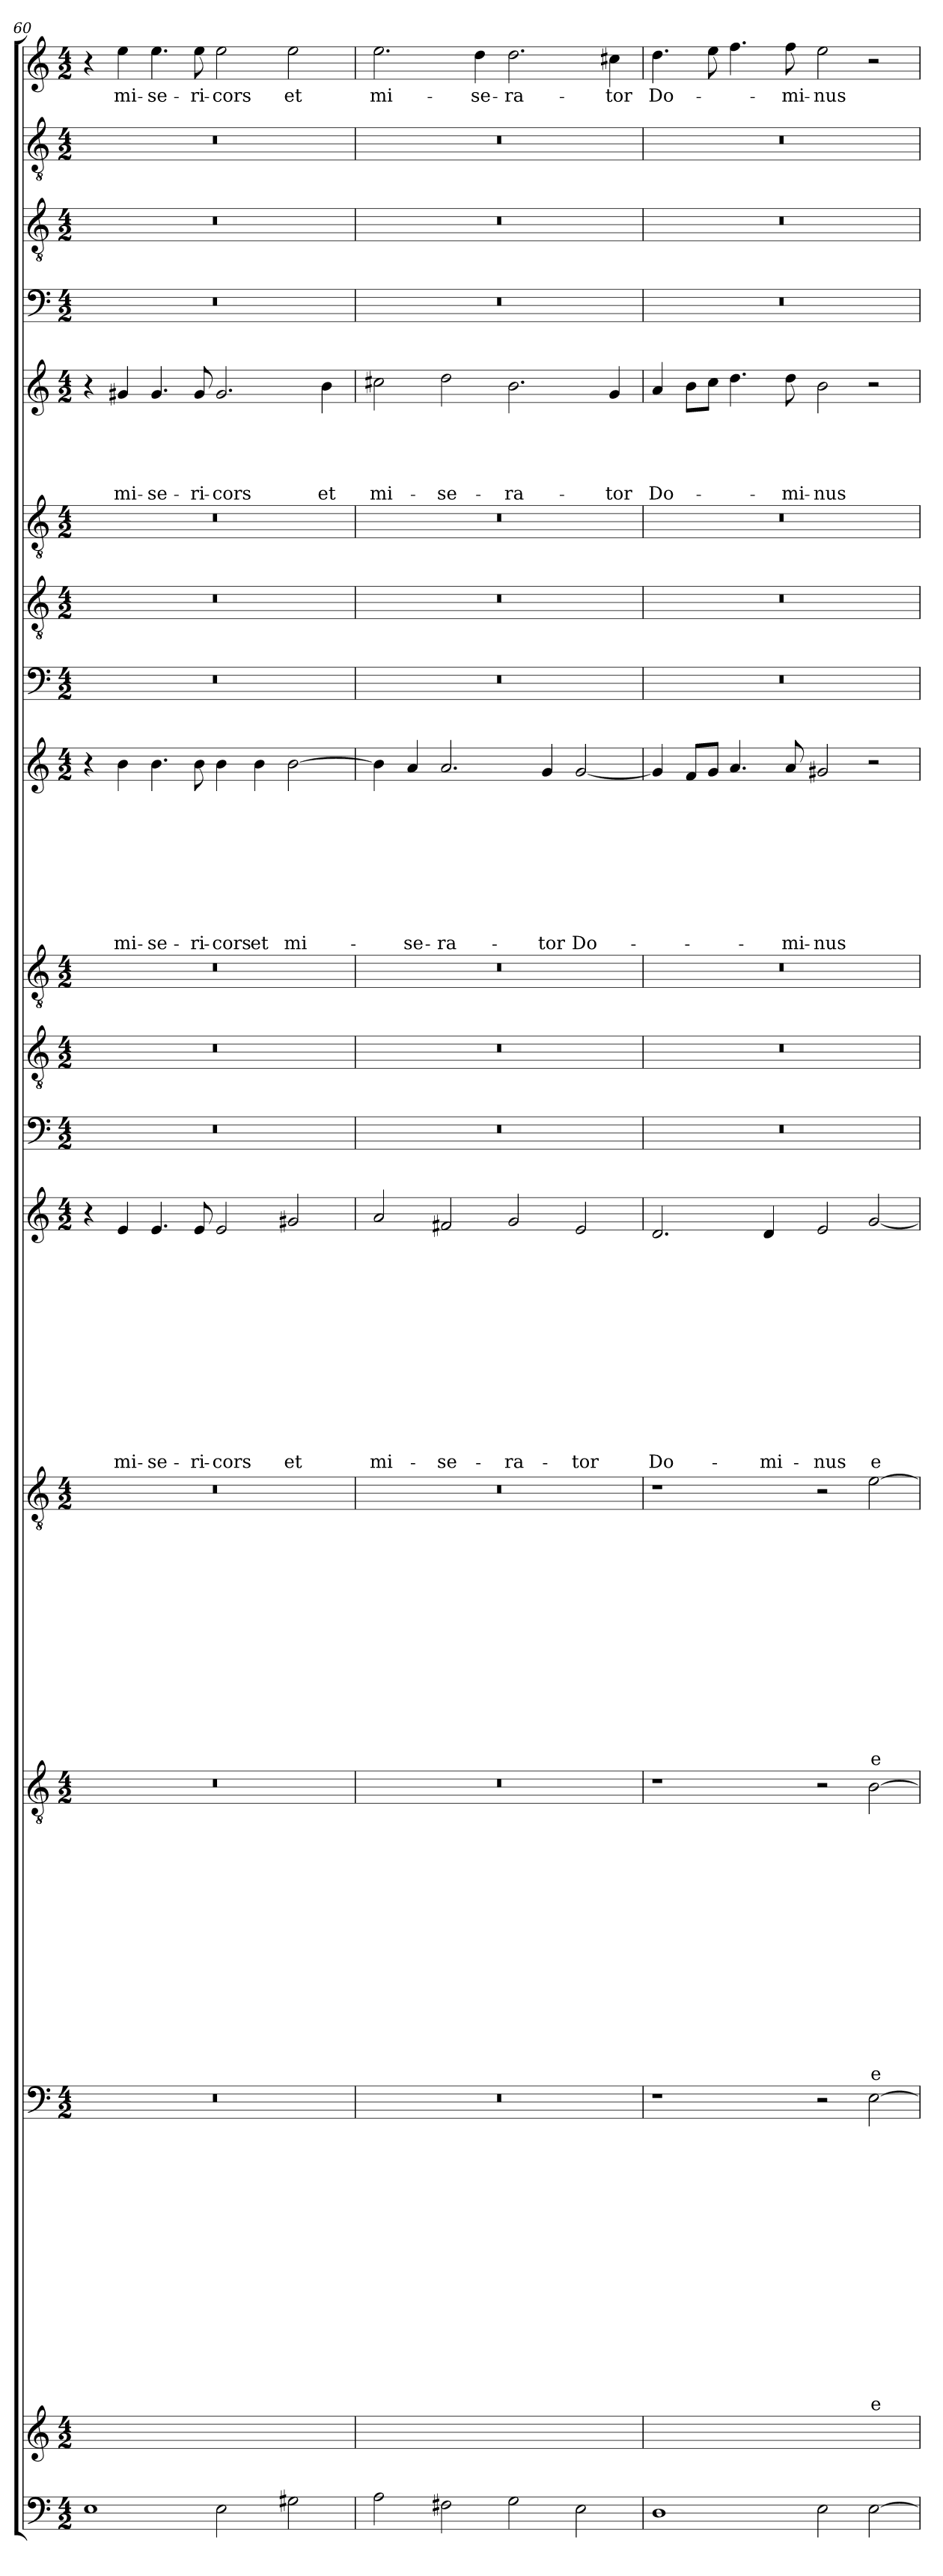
**kern	**kern	**kern	**text	**text	**text	**text	**text	**text	**text	**text	**text	**text	**text	**text	**text	**text	**text	**text	**kern	**text	**text	**text	**text	**text	**text	**text	**text	**text	**text	**text	**text	**text	**text	**text	**kern	**text	**text	**text	**text	**text	**text	**text	**text	**text	**text	**text	**text	**text	**text	**kern	**text	**text	**text	**text	**text	**text	**text	**text	**text	**text	**text	**text	**text	**kern	**kern	**kern	**kern	**text	**text	**text	**text	**text	**text	**text	**text	**text	**kern	**kern	**kern	**kern	**text	**text	**text	**text	**text	**kern	**kern	**kern	**kern	**text
*part18	*part17	*part16	*part16	*part16	*part16	*part16	*part16	*part16	*part16	*part16	*part16	*part16	*part16	*part16	*part16	*part16	*part16	*part16	*part15	*part15	*part15	*part15	*part15	*part15	*part15	*part15	*part15	*part15	*part15	*part15	*part15	*part15	*part15	*part15	*part14	*part14	*part14	*part14	*part14	*part14	*part14	*part14	*part14	*part14	*part14	*part14	*part14	*part14	*part14	*part13	*part13	*part13	*part13	*part13	*part13	*part13	*part13	*part13	*part13	*part13	*part13	*part13	*part13	*part12	*part11	*part10	*part9	*part9	*part9	*part9	*part9	*part9	*part9	*part9	*part9	*part9	*part8	*part7	*part6	*part5	*part5	*part5	*part5	*part5	*part5	*part4	*part3	*part2	*part1	*part1
*staff18	*staff17	*staff16	*staff16	*staff16	*staff16	*staff16	*staff16	*staff16	*staff16	*staff16	*staff16	*staff16	*staff16	*staff16	*staff16	*staff16	*staff16	*staff16	*staff15	*staff15	*staff15	*staff15	*staff15	*staff15	*staff15	*staff15	*staff15	*staff15	*staff15	*staff15	*staff15	*staff15	*staff15	*staff15	*staff14	*staff14	*staff14	*staff14	*staff14	*staff14	*staff14	*staff14	*staff14	*staff14	*staff14	*staff14	*staff14	*staff14	*staff14	*staff13	*staff13	*staff13	*staff13	*staff13	*staff13	*staff13	*staff13	*staff13	*staff13	*staff13	*staff13	*staff13	*staff13	*staff12	*staff11	*staff10	*staff9	*staff9	*staff9	*staff9	*staff9	*staff9	*staff9	*staff9	*staff9	*staff9	*staff8	*staff7	*staff6	*staff5	*staff5	*staff5	*staff5	*staff5	*staff5	*staff4	*staff3	*staff2	*staff1	*staff1
*clefF4	*clefG2	*clefF4	*	*	*	*	*	*	*	*	*	*	*	*	*	*	*	*	*clefGv2	*	*	*	*	*	*	*	*	*	*	*	*	*	*	*	*clefGv2	*	*	*	*	*	*	*	*	*	*	*	*	*	*	*clefG2	*	*	*	*	*	*	*	*	*	*	*	*	*	*clefF4	*clefGv2	*clefGv2	*clefG2	*	*	*	*	*	*	*	*	*	*clefF4	*clefGv2	*clefGv2	*clefG2	*	*	*	*	*	*clefF4	*clefGv2	*clefGv2	*clefG2	*
*k[]	*k[]	*k[]	*	*	*	*	*	*	*	*	*	*	*	*	*	*	*	*	*k[]	*	*	*	*	*	*	*	*	*	*	*	*	*	*	*	*k[]	*	*	*	*	*	*	*	*	*	*	*	*	*	*	*k[]	*	*	*	*	*	*	*	*	*	*	*	*	*	*k[]	*k[]	*k[]	*k[]	*	*	*	*	*	*	*	*	*	*k[]	*k[]	*k[]	*k[]	*	*	*	*	*	*k[]	*k[]	*k[]	*k[]	*
*C:	*C:	*C:	*	*	*	*	*	*	*	*	*	*	*	*	*	*	*	*	*C:	*	*	*	*	*	*	*	*	*	*	*	*	*	*	*	*C:	*	*	*	*	*	*	*	*	*	*	*	*	*	*	*C:	*	*	*	*	*	*	*	*	*	*	*	*	*	*C:	*C:	*C:	*C:	*	*	*	*	*	*	*	*	*	*C:	*C:	*C:	*C:	*	*	*	*	*	*C:	*C:	*C:	*C:	*
*M4/2	*M4/2	*M4/2	*	*	*	*	*	*	*	*	*	*	*	*	*	*	*	*	*M4/2	*	*	*	*	*	*	*	*	*	*	*	*	*	*	*	*M4/2	*	*	*	*	*	*	*	*	*	*	*	*	*	*	*M4/2	*	*	*	*	*	*	*	*	*	*	*	*	*	*M4/2	*M4/2	*M4/2	*M4/2	*	*	*	*	*	*	*	*	*	*M4/2	*M4/2	*M4/2	*M4/2	*	*	*	*	*	*M4/2	*M4/2	*M4/2	*M4/2	*
=60	=60	=60	=60	=60	=60	=60	=60	=60	=60	=60	=60	=60	=60	=60	=60	=60	=60	=60	=60	=60	=60	=60	=60	=60	=60	=60	=60	=60	=60	=60	=60	=60	=60	=60	=60	=60	=60	=60	=60	=60	=60	=60	=60	=60	=60	=60	=60	=60	=60	=60	=60	=60	=60	=60	=60	=60	=60	=60	=60	=60	=60	=60	=60	=60	=60	=60	=60	=60	=60	=60	=60	=60	=60	=60	=60	=60	=60	=60	=60	=60	=60	=60	=60	=60	=60	=60	=60	=60	=60	=60
1E	0ryy	0r	.	.	.	.	.	.	.	.	.	.	.	.	.	.	.	.	0r	.	.	.	.	.	.	.	.	.	.	.	.	.	.	.	0r	.	.	.	.	.	.	.	.	.	.	.	.	.	.	4r	.	.	.	.	.	.	.	.	.	.	.	.	.	0r	0r	0r	4r	.	.	.	.	.	.	.	.	.	0r	0r	0r	4r	.	.	.	.	.	0r	0r	0r	4r	.
!	!	!	!	!	!	!	!	!	!	!	!	!	!	!	!	!	!	!	!	!	!	!	!	!	!	!	!	!	!	!	!	!	!	!	!	!	!	!	!	!	!	!	!	!	!	!	!	!	!	!	!	!	!	!	!	!	!	!	!	!	!	!	!LO:LY:b	!	!	!	!	!	!	!	!	!	!	!	!	!LO:LY:b	!	!	!	!	!	!	!	!	!LO:LY:b	!	!	!	!	!LO:LY:b
.	.	.	.	.	.	.	.	.	.	.	.	.	.	.	.	.	.	.	.	.	.	.	.	.	.	.	.	.	.	.	.	.	.	.	.	.	.	.	.	.	.	.	.	.	.	.	.	.	.	4e/	.	.	.	.	.	.	.	.	.	.	.	.	mi-	.	.	.	4b\	.	.	.	.	.	.	.	.	mi-	.	.	.	4g#X/	.	.	.	.	mi-	.	.	.	4ee\	mi-
!	!	!	!	!	!	!	!	!	!	!	!	!	!	!	!	!	!	!	!	!	!	!	!	!	!	!	!	!	!	!	!	!	!	!	!	!	!	!	!	!	!	!	!	!	!	!	!	!	!	!	!	!	!	!	!	!	!	!	!	!	!	!	!LO:LY:b	!	!	!	!	!	!	!	!	!	!	!	!	!LO:LY:b	!	!	!	!	!	!	!	!	!LO:LY:b	!	!	!	!	!LO:LY:b
.	.	.	.	.	.	.	.	.	.	.	.	.	.	.	.	.	.	.	.	.	.	.	.	.	.	.	.	.	.	.	.	.	.	.	.	.	.	.	.	.	.	.	.	.	.	.	.	.	.	4.e/	.	.	.	.	.	.	.	.	.	.	.	.	-se-	.	.	.	4.b\	.	.	.	.	.	.	.	.	-se-	.	.	.	4.g#/	.	.	.	.	-se-	.	.	.	4.ee\	-se-
!	!	!	!	!	!	!	!	!	!	!	!	!	!	!	!	!	!	!	!	!	!	!	!	!	!	!	!	!	!	!	!	!	!	!	!	!	!	!	!	!	!	!	!	!	!	!	!	!	!	!	!	!	!	!	!	!	!	!	!	!	!	!	!LO:LY:b	!	!	!	!	!	!	!	!	!	!	!	!	!LO:LY:b	!	!	!	!	!	!	!	!	!LO:LY:b	!	!	!	!	!LO:LY:b
.	.	.	.	.	.	.	.	.	.	.	.	.	.	.	.	.	.	.	.	.	.	.	.	.	.	.	.	.	.	.	.	.	.	.	.	.	.	.	.	.	.	.	.	.	.	.	.	.	.	8e/	.	.	.	.	.	.	.	.	.	.	.	.	-ri-	.	.	.	8b\	.	.	.	.	.	.	.	.	-ri-	.	.	.	8g#/	.	.	.	.	-ri-	.	.	.	8ee\	-ri-
!	!	!	!	!	!	!	!	!	!	!	!	!	!	!	!	!	!	!	!	!	!	!	!	!	!	!	!	!	!	!	!	!	!	!	!	!	!	!	!	!	!	!	!	!	!	!	!	!	!	!	!	!	!	!	!	!	!	!	!	!	!	!	!LO:LY:b	!	!	!	!	!	!	!	!	!	!	!	!	!LO:LY:b	!	!	!	!	!	!	!	!	!LO:LY:b	!	!	!	!	!LO:LY:b
2E\	.	.	.	.	.	.	.	.	.	.	.	.	.	.	.	.	.	.	.	.	.	.	.	.	.	.	.	.	.	.	.	.	.	.	.	.	.	.	.	.	.	.	.	.	.	.	.	.	.	2e/	.	.	.	.	.	.	.	.	.	.	.	.	-cors	.	.	.	4b\	.	.	.	.	.	.	.	.	-cors	.	.	.	2.g#/	.	.	.	.	-cors	.	.	.	2ee\	-cors
!	!	!	!	!	!	!	!	!	!	!	!	!	!	!	!	!	!	!	!	!	!	!	!	!	!	!	!	!	!	!	!	!	!	!	!	!	!	!	!	!	!	!	!	!	!	!	!	!	!	!	!	!	!	!	!	!	!	!	!	!	!	!	!	!	!	!	!	!	!	!	!	!	!	!	!	!LO:LY:b	!	!	!	!	!	!	!	!	!	!	!	!	!	!
.	.	.	.	.	.	.	.	.	.	.	.	.	.	.	.	.	.	.	.	.	.	.	.	.	.	.	.	.	.	.	.	.	.	.	.	.	.	.	.	.	.	.	.	.	.	.	.	.	.	.	.	.	.	.	.	.	.	.	.	.	.	.	.	.	.	.	4b\	.	.	.	.	.	.	.	.	et	.	.	.	.	.	.	.	.	.	.	.	.	.	.
!	!	!	!	!	!	!	!	!	!	!	!	!	!	!	!	!	!	!	!	!	!	!	!	!	!	!	!	!	!	!	!	!	!	!	!	!	!	!	!	!	!	!	!	!	!	!	!	!	!	!	!	!	!	!	!	!	!	!	!	!	!	!	!LO:LY:b	!	!	!	!	!	!	!	!	!	!	!	!	!LO:LY:b	!	!	!	!	!	!	!	!	!	!	!	!	!	!LO:LY:b
2G#X\	.	.	.	.	.	.	.	.	.	.	.	.	.	.	.	.	.	.	.	.	.	.	.	.	.	.	.	.	.	.	.	.	.	.	.	.	.	.	.	.	.	.	.	.	.	.	.	.	.	2g#X/	.	.	.	.	.	.	.	.	.	.	.	.	et	.	.	.	[2b\	.	.	.	.	.	.	.	.	mi-	.	.	.	.	.	.	.	.	.	.	.	.	2ee\	et
!	!	!	!	!	!	!	!	!	!	!	!	!	!	!	!	!	!	!	!	!	!	!	!	!	!	!	!	!	!	!	!	!	!	!	!	!	!	!	!	!	!	!	!	!	!	!	!	!	!	!	!	!	!	!	!	!	!	!	!	!	!	!	!	!	!	!	!	!	!	!	!	!	!	!	!	!	!	!	!	!	!	!	!	!	!LO:LY:b	!	!	!	!	!
.	.	.	.	.	.	.	.	.	.	.	.	.	.	.	.	.	.	.	.	.	.	.	.	.	.	.	.	.	.	.	.	.	.	.	.	.	.	.	.	.	.	.	.	.	.	.	.	.	.	.	.	.	.	.	.	.	.	.	.	.	.	.	.	.	.	.	.	.	.	.	.	.	.	.	.	.	.	.	.	4b\	.	.	.	.	et	.	.	.	.	.
!!LO:PB:g=z
=61	=61	=61	=61	=61	=61	=61	=61	=61	=61	=61	=61	=61	=61	=61	=61	=61	=61	=61	=61	=61	=61	=61	=61	=61	=61	=61	=61	=61	=61	=61	=61	=61	=61	=61	=61	=61	=61	=61	=61	=61	=61	=61	=61	=61	=61	=61	=61	=61	=61	=61	=61	=61	=61	=61	=61	=61	=61	=61	=61	=61	=61	=61	=61	=61	=61	=61	=61	=61	=61	=61	=61	=61	=61	=61	=61	=61	=61	=61	=61	=61	=61	=61	=61	=61	=61	=61	=61	=61	=61	=61
!	!	!	!	!	!	!	!	!	!	!	!	!	!	!	!	!	!	!	!	!	!	!	!	!	!	!	!	!	!	!	!	!	!	!	!	!	!	!	!	!	!	!	!	!	!	!	!	!	!	!	!	!	!	!	!	!	!	!	!	!	!	!	!LO:LY:b	!	!	!	!	!	!	!	!	!	!	!	!	!	!	!	!	!	!	!	!	!	!LO:LY:b	!	!	!	!	!LO:LY:b
2A\	0ryy	0r	.	.	.	.	.	.	.	.	.	.	.	.	.	.	.	.	0r	.	.	.	.	.	.	.	.	.	.	.	.	.	.	.	0r	.	.	.	.	.	.	.	.	.	.	.	.	.	.	2a/	.	.	.	.	.	.	.	.	.	.	.	.	mi-	0r	0r	0r	4b\]	.	.	.	.	.	.	.	.	.	0r	0r	0r	2cc#X\	.	.	.	.	mi-	0r	0r	0r	2.ee\	mi-
!	!	!	!	!	!	!	!	!	!	!	!	!	!	!	!	!	!	!	!	!	!	!	!	!	!	!	!	!	!	!	!	!	!	!	!	!	!	!	!	!	!	!	!	!	!	!	!	!	!	!	!	!	!	!	!	!	!	!	!	!	!	!	!	!	!	!	!	!	!	!	!	!	!	!	!	!LO:LY:b	!	!	!	!	!	!	!	!	!	!	!	!	!	!
.	.	.	.	.	.	.	.	.	.	.	.	.	.	.	.	.	.	.	.	.	.	.	.	.	.	.	.	.	.	.	.	.	.	.	.	.	.	.	.	.	.	.	.	.	.	.	.	.	.	.	.	.	.	.	.	.	.	.	.	.	.	.	.	.	.	.	4a/	.	.	.	.	.	.	.	.	-se-	.	.	.	.	.	.	.	.	.	.	.	.	.	.
!	!	!	!	!	!	!	!	!	!	!	!	!	!	!	!	!	!	!	!	!	!	!	!	!	!	!	!	!	!	!	!	!	!	!	!	!	!	!	!	!	!	!	!	!	!	!	!	!	!	!	!	!	!	!	!	!	!	!	!	!	!	!	!LO:LY:b	!	!	!	!	!	!	!	!	!	!	!	!	!LO:LY:b	!	!	!	!	!	!	!	!	!LO:LY:b	!	!	!	!	!
2F#X\	.	.	.	.	.	.	.	.	.	.	.	.	.	.	.	.	.	.	.	.	.	.	.	.	.	.	.	.	.	.	.	.	.	.	.	.	.	.	.	.	.	.	.	.	.	.	.	.	.	2f#X/	.	.	.	.	.	.	.	.	.	.	.	.	-se-	.	.	.	2.a/	.	.	.	.	.	.	.	.	-ra-	.	.	.	2dd\	.	.	.	.	-se-	.	.	.	.	.
!	!	!	!	!	!	!	!	!	!	!	!	!	!	!	!	!	!	!	!	!	!	!	!	!	!	!	!	!	!	!	!	!	!	!	!	!	!	!	!	!	!	!	!	!	!	!	!	!	!	!	!	!	!	!	!	!	!	!	!	!	!	!	!	!	!	!	!	!	!	!	!	!	!	!	!	!	!	!	!	!	!	!	!	!	!	!	!	!	!	!LO:LY:b
.	.	.	.	.	.	.	.	.	.	.	.	.	.	.	.	.	.	.	.	.	.	.	.	.	.	.	.	.	.	.	.	.	.	.	.	.	.	.	.	.	.	.	.	.	.	.	.	.	.	.	.	.	.	.	.	.	.	.	.	.	.	.	.	.	.	.	.	.	.	.	.	.	.	.	.	.	.	.	.	.	.	.	.	.	.	.	.	.	4dd\	-se-
!	!	!	!	!	!	!	!	!	!	!	!	!	!	!	!	!	!	!	!	!	!	!	!	!	!	!	!	!	!	!	!	!	!	!	!	!	!	!	!	!	!	!	!	!	!	!	!	!	!	!	!	!	!	!	!	!	!	!	!	!	!	!	!LO:LY:b	!	!	!	!	!	!	!	!	!	!	!	!	!	!	!	!	!	!	!	!	!	!LO:LY:b	!	!	!	!	!LO:LY:b
2G\	.	.	.	.	.	.	.	.	.	.	.	.	.	.	.	.	.	.	.	.	.	.	.	.	.	.	.	.	.	.	.	.	.	.	.	.	.	.	.	.	.	.	.	.	.	.	.	.	.	2g/	.	.	.	.	.	.	.	.	.	.	.	.	-ra-	.	.	.	.	.	.	.	.	.	.	.	.	.	.	.	.	2.b\	.	.	.	.	-ra-	.	.	.	2.dd\	-ra-
!	!	!	!	!	!	!	!	!	!	!	!	!	!	!	!	!	!	!	!	!	!	!	!	!	!	!	!	!	!	!	!	!	!	!	!	!	!	!	!	!	!	!	!	!	!	!	!	!	!	!	!	!	!	!	!	!	!	!	!	!	!	!	!	!	!	!	!	!	!	!	!	!	!	!	!	!LO:LY:b	!	!	!	!	!	!	!	!	!	!	!	!	!	!
.	.	.	.	.	.	.	.	.	.	.	.	.	.	.	.	.	.	.	.	.	.	.	.	.	.	.	.	.	.	.	.	.	.	.	.	.	.	.	.	.	.	.	.	.	.	.	.	.	.	.	.	.	.	.	.	.	.	.	.	.	.	.	.	.	.	.	4g/	.	.	.	.	.	.	.	.	-tor	.	.	.	.	.	.	.	.	.	.	.	.	.	.
!	!	!	!	!	!	!	!	!	!	!	!	!	!	!	!	!	!	!	!	!	!	!	!	!	!	!	!	!	!	!	!	!	!	!	!	!	!	!	!	!	!	!	!	!	!	!	!	!	!	!	!	!	!	!	!	!	!	!	!	!	!	!	!LO:LY:b	!	!	!	!	!	!	!	!	!	!	!	!	!LO:LY:b	!	!	!	!	!	!	!	!	!	!	!	!	!	!
2E\	.	.	.	.	.	.	.	.	.	.	.	.	.	.	.	.	.	.	.	.	.	.	.	.	.	.	.	.	.	.	.	.	.	.	.	.	.	.	.	.	.	.	.	.	.	.	.	.	.	2e/	.	.	.	.	.	.	.	.	.	.	.	.	-tor	.	.	.	[2g/	.	.	.	.	.	.	.	.	Do-	.	.	.	.	.	.	.	.	.	.	.	.	.	.
!	!	!	!	!	!	!	!	!	!	!	!	!	!	!	!	!	!	!	!	!	!	!	!	!	!	!	!	!	!	!	!	!	!	!	!	!	!	!	!	!	!	!	!	!	!	!	!	!	!	!	!	!	!	!	!	!	!	!	!	!	!	!	!	!	!	!	!	!	!	!	!	!	!	!	!	!	!	!	!	!	!	!	!	!	!LO:LY:b	!	!	!	!	!LO:LY:b
.	.	.	.	.	.	.	.	.	.	.	.	.	.	.	.	.	.	.	.	.	.	.	.	.	.	.	.	.	.	.	.	.	.	.	.	.	.	.	.	.	.	.	.	.	.	.	.	.	.	.	.	.	.	.	.	.	.	.	.	.	.	.	.	.	.	.	.	.	.	.	.	.	.	.	.	.	.	.	.	4g/	.	.	.	.	-tor	.	.	.	4cc#X\	-tor
=62	=62	=62	=62	=62	=62	=62	=62	=62	=62	=62	=62	=62	=62	=62	=62	=62	=62	=62	=62	=62	=62	=62	=62	=62	=62	=62	=62	=62	=62	=62	=62	=62	=62	=62	=62	=62	=62	=62	=62	=62	=62	=62	=62	=62	=62	=62	=62	=62	=62	=62	=62	=62	=62	=62	=62	=62	=62	=62	=62	=62	=62	=62	=62	=62	=62	=62	=62	=62	=62	=62	=62	=62	=62	=62	=62	=62	=62	=62	=62	=62	=62	=62	=62	=62	=62	=62	=62	=62	=62	=62
!	!	!	!	!	!	!	!	!	!	!	!	!	!	!	!	!	!	!	!	!	!	!	!	!	!	!	!	!	!	!	!	!	!	!	!	!	!	!	!	!	!	!	!	!	!	!	!	!	!	!	!	!	!	!	!	!	!	!	!	!	!	!	!LO:LY:b	!	!	!	!	!	!	!	!	!	!	!	!	!	!	!	!	!	!	!	!	!	!LO:LY:b	!	!	!	!	!LO:LY:b
1D	0ryy	1r	.	.	.	.	.	.	.	.	.	.	.	.	.	.	.	.	1r	.	.	.	.	.	.	.	.	.	.	.	.	.	.	.	1r	.	.	.	.	.	.	.	.	.	.	.	.	.	.	2.d/	.	.	.	.	.	.	.	.	.	.	.	.	Do-	0r	0r	0r	4g/]	.	.	.	.	.	.	.	.	.	0r	0r	0r	4a/	.	.	.	.	Do-	0r	0r	0r	4.dd\	Do-
.	.	.	.	.	.	.	.	.	.	.	.	.	.	.	.	.	.	.	.	.	.	.	.	.	.	.	.	.	.	.	.	.	.	.	.	.	.	.	.	.	.	.	.	.	.	.	.	.	.	.	.	.	.	.	.	.	.	.	.	.	.	.	.	.	.	.	8f/L	.	.	.	.	.	.	.	.	.	.	.	.	8b\L	.	.	.	.	.	.	.	.	.	.
.	.	.	.	.	.	.	.	.	.	.	.	.	.	.	.	.	.	.	.	.	.	.	.	.	.	.	.	.	.	.	.	.	.	.	.	.	.	.	.	.	.	.	.	.	.	.	.	.	.	.	.	.	.	.	.	.	.	.	.	.	.	.	.	.	.	.	8g/J	.	.	.	.	.	.	.	.	.	.	.	.	8cc\J	.	.	.	.	.	.	.	.	8ee\	.
.	.	.	.	.	.	.	.	.	.	.	.	.	.	.	.	.	.	.	.	.	.	.	.	.	.	.	.	.	.	.	.	.	.	.	.	.	.	.	.	.	.	.	.	.	.	.	.	.	.	.	.	.	.	.	.	.	.	.	.	.	.	.	.	.	.	.	4.a/	.	.	.	.	.	.	.	.	.	.	.	.	4.dd\	.	.	.	.	.	.	.	.	4.ff\	.
!	!	!	!	!	!	!	!	!	!	!	!	!	!	!	!	!	!	!	!	!	!	!	!	!	!	!	!	!	!	!	!	!	!	!	!	!	!	!	!	!	!	!	!	!	!	!	!	!	!	!	!	!	!	!	!	!	!	!	!	!	!	!	!LO:LY:b	!	!	!	!	!	!	!	!	!	!	!	!	!	!	!	!	!	!	!	!	!	!	!	!	!	!	!
.	.	.	.	.	.	.	.	.	.	.	.	.	.	.	.	.	.	.	.	.	.	.	.	.	.	.	.	.	.	.	.	.	.	.	.	.	.	.	.	.	.	.	.	.	.	.	.	.	.	4d/	.	.	.	.	.	.	.	.	.	.	.	.	-mi-	.	.	.	.	.	.	.	.	.	.	.	.	.	.	.	.	.	.	.	.	.	.	.	.	.	.	.
!	!	!	!	!	!	!	!	!	!	!	!	!	!	!	!	!	!	!	!	!	!	!	!	!	!	!	!	!	!	!	!	!	!	!	!	!	!	!	!	!	!	!	!	!	!	!	!	!	!	!	!	!	!	!	!	!	!	!	!	!	!	!	!	!	!	!	!	!	!	!	!	!	!	!	!	!LO:LY:b	!	!	!	!	!	!	!	!	!LO:LY:b	!	!	!	!	!LO:LY:b
.	.	.	.	.	.	.	.	.	.	.	.	.	.	.	.	.	.	.	.	.	.	.	.	.	.	.	.	.	.	.	.	.	.	.	.	.	.	.	.	.	.	.	.	.	.	.	.	.	.	.	.	.	.	.	.	.	.	.	.	.	.	.	.	.	.	.	8a/	.	.	.	.	.	.	.	.	-mi-	.	.	.	8dd\	.	.	.	.	-mi-	.	.	.	8ff\	-mi-
!	!	!	!	!	!	!	!	!	!	!	!	!	!	!	!	!	!	!	!	!	!	!	!	!	!	!	!	!	!	!	!	!	!	!	!	!	!	!	!	!	!	!	!	!	!	!	!	!	!	!	!	!	!	!	!	!	!	!	!	!	!	!	!LO:LY:b	!	!	!	!	!	!	!	!	!	!	!	!	!LO:LY:b	!	!	!	!	!	!	!	!	!LO:LY:b	!	!	!	!	!LO:LY:b
2E\	.	2r	.	.	.	.	.	.	.	.	.	.	.	.	.	.	.	.	2r	.	.	.	.	.	.	.	.	.	.	.	.	.	.	.	2r	.	.	.	.	.	.	.	.	.	.	.	.	.	.	2e/	.	.	.	.	.	.	.	.	.	.	.	.	-nus	.	.	.	2g#X/	.	.	.	.	.	.	.	.	-nus	.	.	.	2b\	.	.	.	.	-nus	.	.	.	2ee\	-nus
!	!	!	!	!	!	!	!	!	!	!	!	!	!	!	!	!	!	!LO:LY:b	!	!	!	!	!	!	!	!	!	!	!	!	!	!	!	!LO:LY:b	!	!	!	!	!	!	!	!	!	!	!	!	!	!	!LO:LY:b	!	!	!	!	!	!	!	!	!	!	!	!	!	!LO:LY:b	!	!	!	!	!	!	!	!	!	!	!	!	!	!	!	!	!	!	!	!	!	!	!	!	!	!	!
[2E\	.	[2E\	.	.	.	.	.	.	.	.	.	.	.	.	.	.	.	e-	[2B\	.	.	.	.	.	.	.	.	.	.	.	.	.	.	e-	[2e\	.	.	.	.	.	.	.	.	.	.	.	.	.	e-	[2g/	.	.	.	.	.	.	.	.	.	.	.	.	e-	.	.	.	2r	.	.	.	.	.	.	.	.	.	.	.	.	2r	.	.	.	.	.	.	.	.	2r	.
=	=	=	=	=	=	=	=	=	=	=	=	=	=	=	=	=	=	=	=	=	=	=	=	=	=	=	=	=	=	=	=	=	=	=	=	=	=	=	=	=	=	=	=	=	=	=	=	=	=	=	=	=	=	=	=	=	=	=	=	=	=	=	=	=	=	=	=	=	=	=	=	=	=	=	=	=	=	=	=	=	=	=	=	=	=	=	=	=	=	=
*-	*-	*-	*-	*-	*-	*-	*-	*-	*-	*-	*-	*-	*-	*-	*-	*-	*-	*-	*-	*-	*-	*-	*-	*-	*-	*-	*-	*-	*-	*-	*-	*-	*-	*-	*-	*-	*-	*-	*-	*-	*-	*-	*-	*-	*-	*-	*-	*-	*-	*-	*-	*-	*-	*-	*-	*-	*-	*-	*-	*-	*-	*-	*-	*-	*-	*-	*-	*-	*-	*-	*-	*-	*-	*-	*-	*-	*-	*-	*-	*-	*-	*-	*-	*-	*-	*-	*-	*-	*-	*-
